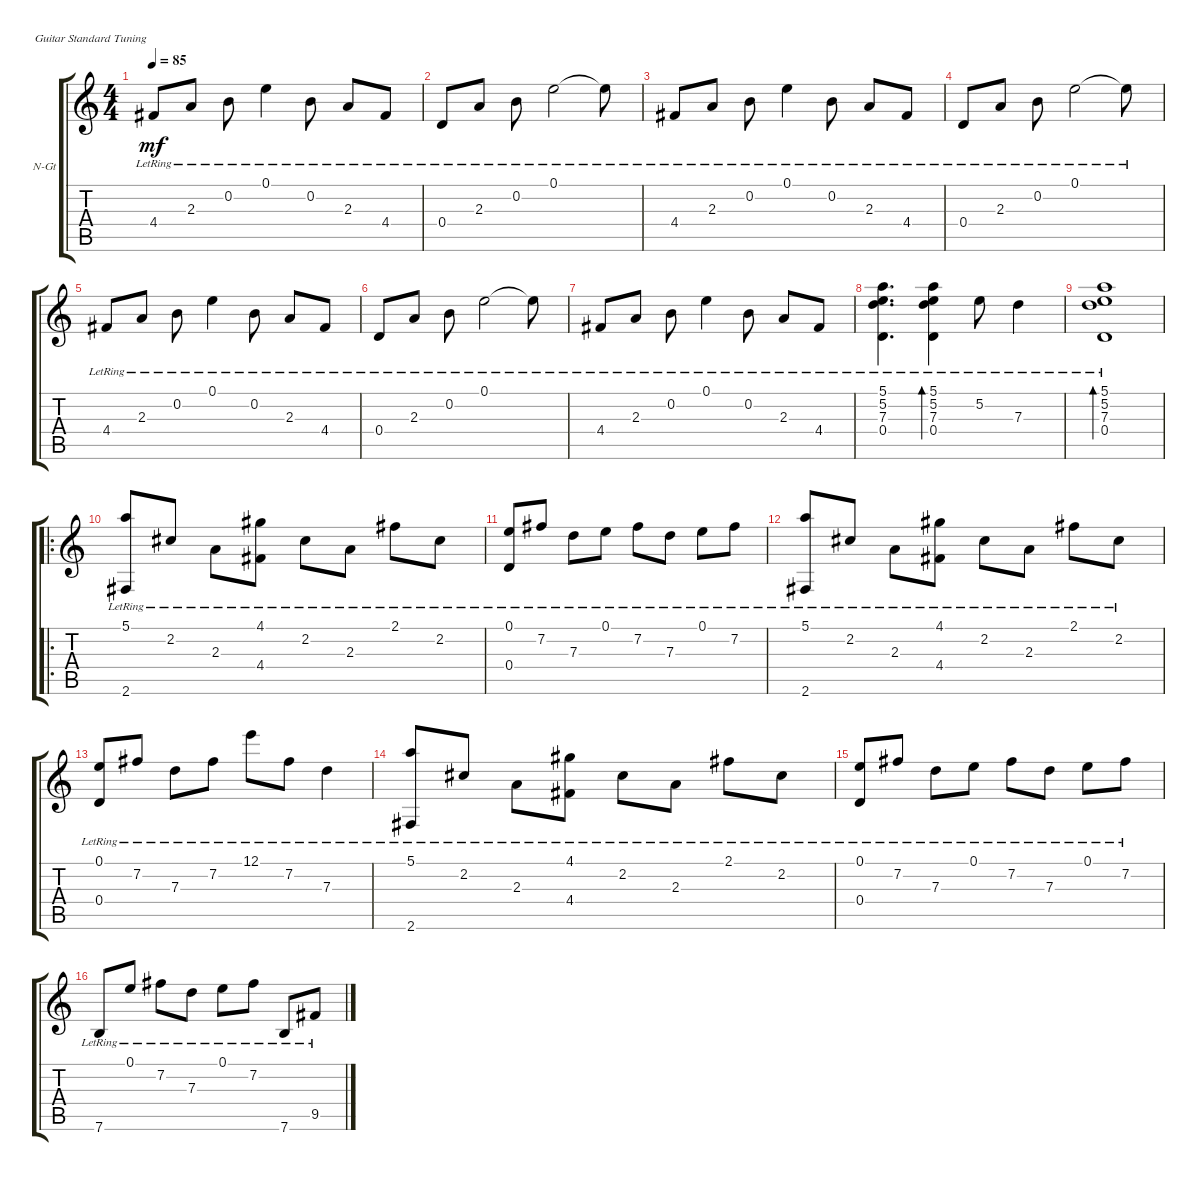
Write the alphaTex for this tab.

\defaultSystemsLayout 4
\bracketExtendMode groupsimilarinstruments
\firstSystemTrackNameOrientation horizontal
\otherSystemsTrackNameOrientation horizontal
\track ("Nylon Guitar" "N-Gt") {instrument acousticguitarnylon}
\staff {score tabs}
\tuning (E4 B3 G3 D3 A2 E2)
\ts (4 4)
\tempo 85
\clef g2
\ks c
4.4{lr}.8{dy mf instrument acousticguitarnylon} 2.3{lr}.8 0.2{lr}.8 0.1{lr}.4 0.2{lr}.8 2.3{lr}.8 4.4{lr}.8 |
0.4{lr}.8 2.3{lr}.8 0.2{lr}.8 0.1{lr}.2 0.1{lr t}.8 |
4.4{lr}.8 2.3{lr}.8 0.2{lr}.8 0.1{lr}.4 0.2{lr}.8 2.3{lr}.8 4.4{lr}.8 |
0.4{lr}.8 2.3{lr}.8 0.2{lr}.8 0.1{lr}.2 0.1{lr t}.8 |
4.4{lr}.8 2.3{lr}.8 0.2{lr}.8 0.1{lr}.4 0.2{lr}.8 2.3{lr}.8 4.4{lr}.8 |
0.4{lr}.8 2.3{lr}.8 0.2{lr}.8 0.1{lr}.2 0.1{lr t}.8 |
4.4{lr}.8 2.3{lr}.8 0.2{lr}.8 0.1{lr}.4 0.2{lr}.8 2.3{lr}.8 4.4{lr}.8 |
(0.4{lr} 7.3{lr} 5.2{lr} 5.1{lr}).4{d} (0.4{lr} 7.3{lr} 5.2{lr} 5.1{lr}).4{bd 240} 5.2{lr}.8 7.3{lr}.4 |
(0.4{lr} 7.3{lr} 5.2{lr} 5.1{lr}).1{bd 237} |
\ro
(2.6{lr} 5.1{lr}).8 2.2{lr}.8 2.3{lr}.8 (4.4{lr} 4.1{lr}).8 2.2{lr}.8 2.3{lr}.8 2.1{lr}.8 2.2{lr}.8 |
(0.1{lr} 0.4{lr}).8 7.2{lr}.8 7.3{lr}.8 0.1{lr}.8 7.2{lr}.8 7.3{lr}.8 0.1{lr}.8 7.2{lr}.8 |
(2.6{lr} 5.1{lr}).8 2.2{lr}.8 2.3{lr}.8 (4.4{lr} 4.1{lr}).8 2.2{lr}.8 2.3{lr}.8 2.1{lr}.8 2.2{lr}.8 |
(0.1{lr} 0.4{lr}).8 7.2{lr}.8 7.3{lr}.8 7.2{lr}.8 12.1{lr}.8 7.2{lr}.8 7.3{lr}.4 |
(2.6{lr} 5.1{lr}).8 2.2{lr}.8 2.3{lr}.8 (4.4{lr} 4.1{lr}).8 2.2{lr}.8 2.3{lr}.8 2.1{lr}.8 2.2{lr}.8 |
(0.1{lr} 0.4{lr}).8 7.2{lr}.8 7.3{lr}.8 0.1{lr}.8 7.2{lr}.8 7.3{lr}.8 0.1{lr}.8 7.2{lr}.8 |
7.6{lr}.8 0.1{lr}.8 7.2{lr}.8 7.3{lr}.8 0.1{lr}.8 7.2{lr}.8 7.6{lr}.8 9.5{lr}.8
